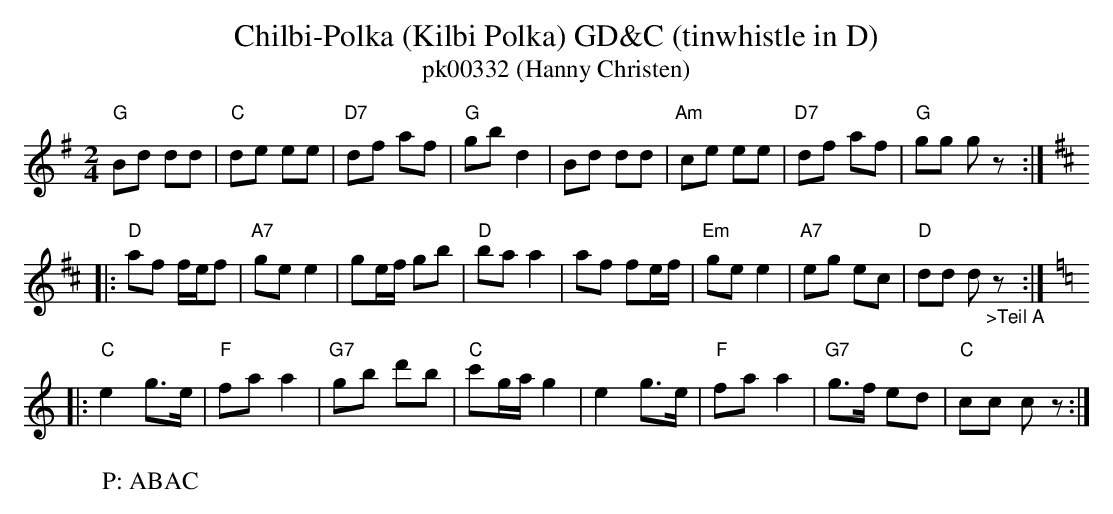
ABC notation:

X:1
T:Chilbi-Polka (Kilbi Polka) GD&C (tinwhistle in D)
T:pk00332 (Hanny Christen)
M:2/4
L:1/8
K:G %%MIDI gchordon
"G"Bd dd | "C"de ee | "D7"df af | "G"gbd2 | Bd dd | "Am"ce ee | \
"D7"df af | "G"gg gz :: [K:Dmaj]
"D"af f/2e/2f | "A7"gee2 | ge/2f/2 gb | "D"baa2 | \
af fe/2f/2 | "Em"gee2 | "A7"eg ec | "D"dd d"_>Teil A"z:: [K:Cmaj]
"C"e2 g>e | "F"faa2 | \
"G7"gb d'b | "C"c'g/2a/2g2 | e2g>e | "F"faa2 | "G7"g>f ed | "C"cc cz :|
W:P: ABAC
